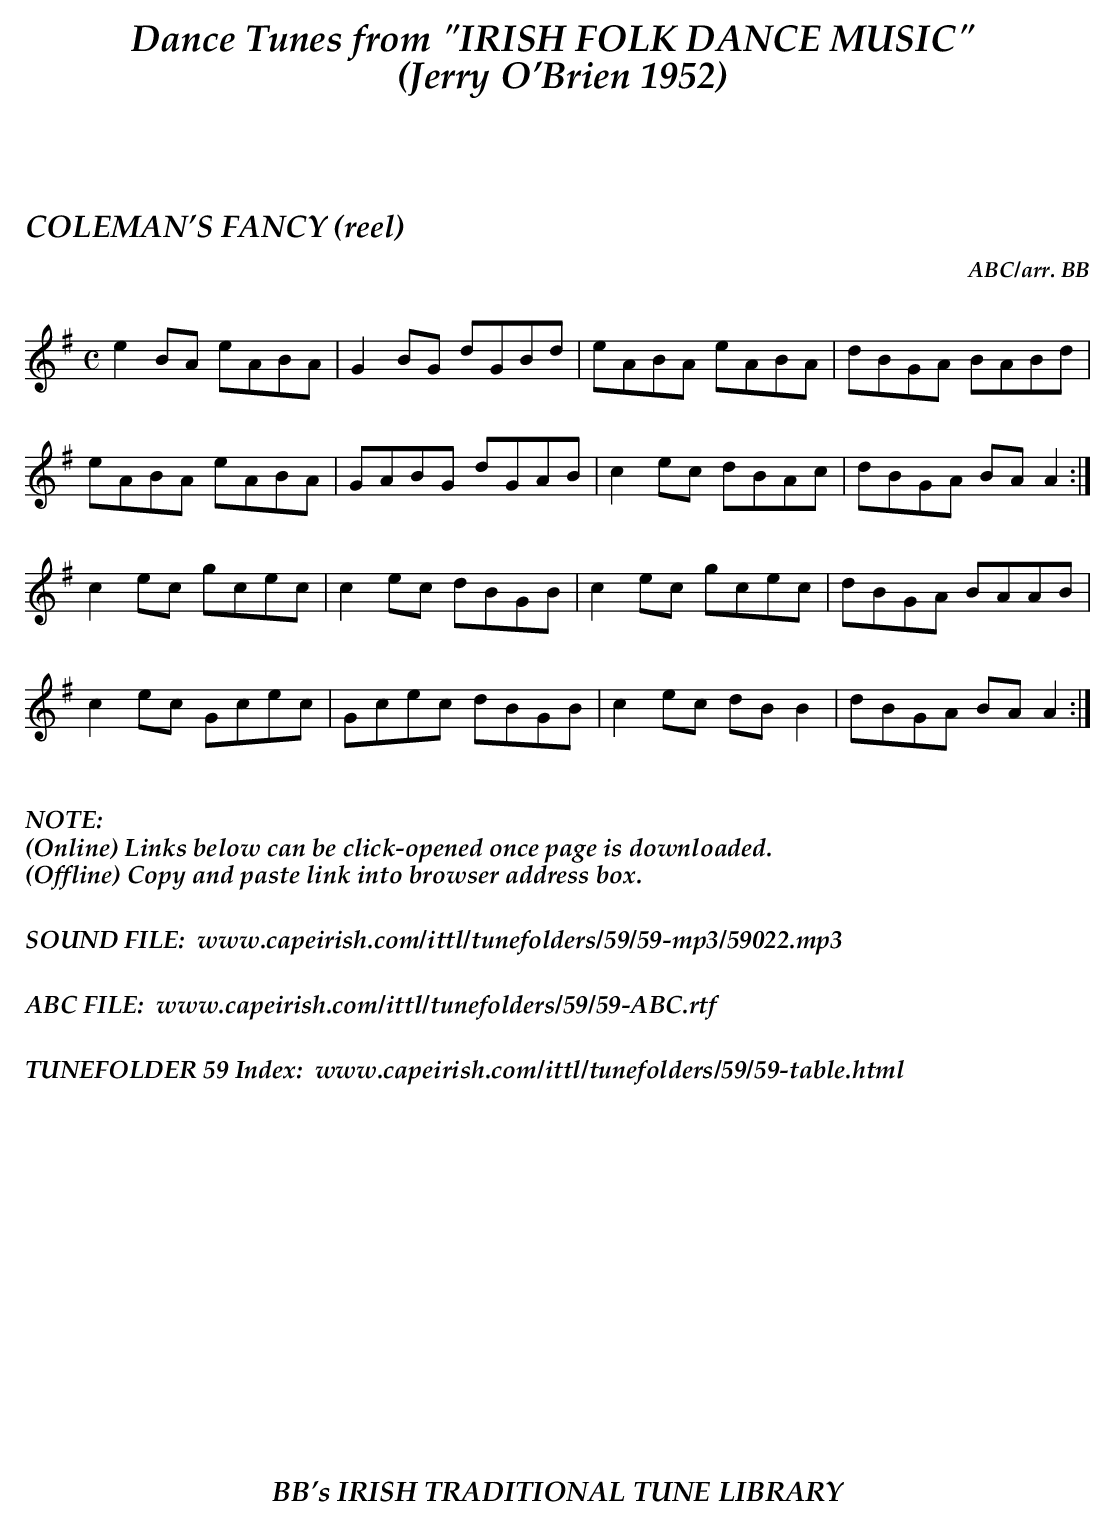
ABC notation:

X:1
T:COLEMAN'S FANCY (reel)
C:ABC/arr. BB
M:C
K:Ador
e2BA eABA|G2BG dGBd|eABA eABA|dBGA BABd|
eABA eABA|GABG dGAB|c2ec dBAc|dBGA BAA2 :|
c2ec gcec|c2ec dBGB|c2ec gcec|dBGA BAAB|
c2ec Gcec|Gcec dBGB|c2ec dBB2|dBGA BAA2 :|
%%vskip .3in
%%textoption left
%%textfont "Palatino-BoldItalic" 16
%%begintext
%%NOTE:
(Online) Links below can be click-opened once page is downloaded.
(Offline) Copy and paste link into browser address box.
%%
%%
SOUND FILE:  www.capeirish.com/ittl/tunefolders/59/59-mp3/59022.mp3
%%
%%
ABC FILE:  www.capeirish.com/ittl/tunefolders/59/59-ABC.rtf
%%
%%
TUNEFOLDER 59 Index:  www.capeirish.com/ittl/tunefolders/59/59-table.html
